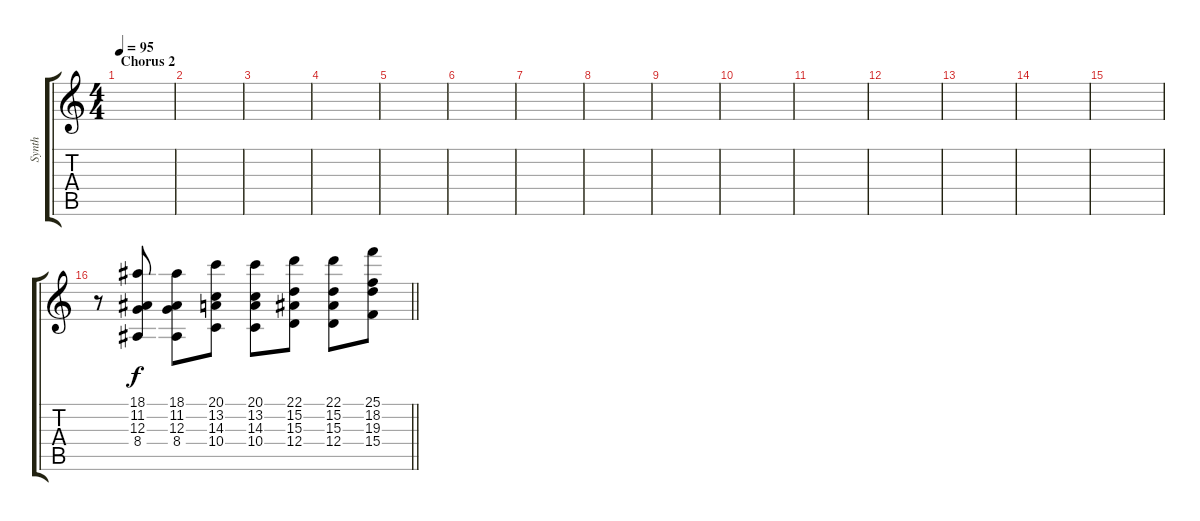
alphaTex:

\track ("Synth" "Synth") {instrument stringensemble1}
\staff {score tabs}
\tuning (E4 B3 G3 D3 A2 E2) {hide}
\ts (4 4)
\section ("" "Chorus 2")
\tempo 95
\clef g2
\ks c
|
|
|
|
|
|
|
|
|
|
|
|
|
|
|
\barLineRight lightlight
r.8 (18.1 11.2 12.3 8.4).8{volume 12 instrument stringensemble1} (18.1 11.2 12.3 8.4).8 (20.1 13.2 14.3 10.4).8 (20.1 13.2 14.3 10.4).8 (22.1 15.2 15.3 12.4).8 (22.1 15.2 15.3 12.4).8 (25.1 18.2 19.3 15.4).8
